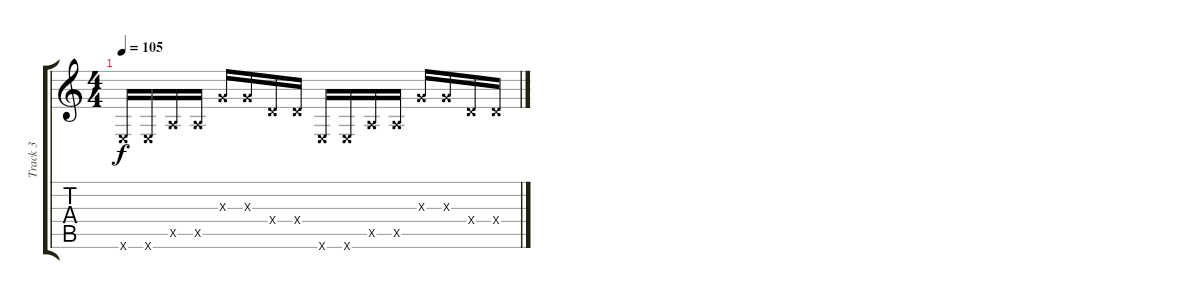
\track ("Track 3" "Track 3") {instrument electricguitarclean}
\staff {score tabs}
\tuning (E4 B3 G3 D3 A2 E2) {hide}
\ts (4 4)
\tempo 105
\clef g2
\ks c
0.6{x}.16{dy f} 0.6{x}.16 0.5{x}.16 0.5{x}.16 0.3{x}.16 0.3{x}.16 0.4{x}.16 0.4{x}.16 0.6{x}.16 0.6{x}.16 0.5{x}.16 0.5{x}.16 0.3{x}.16 0.3{x}.16 0.4{x}.16 0.4{x}.16
